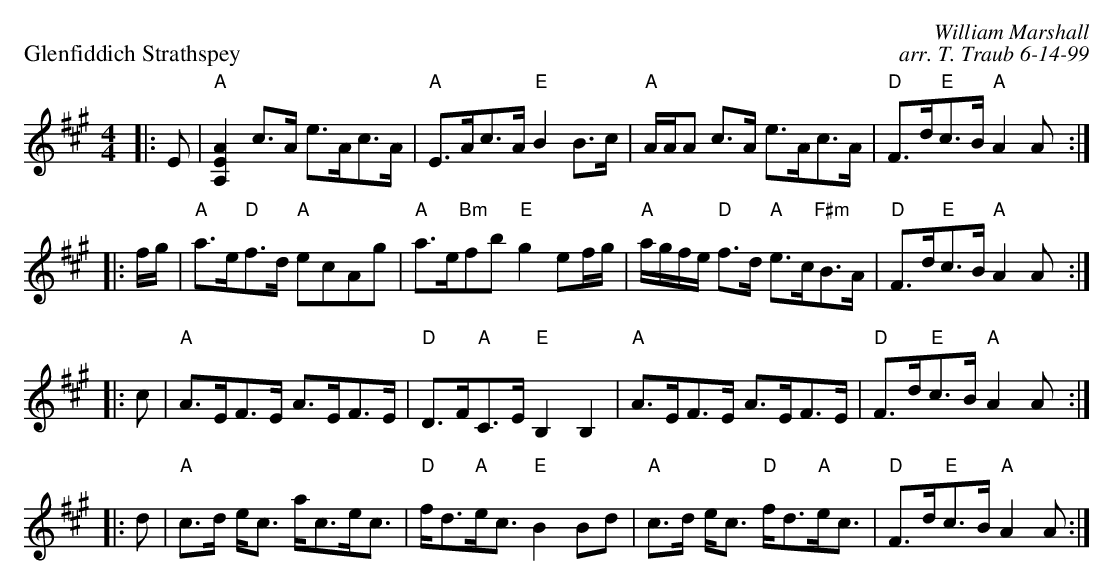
X:1
P: Glenfiddich Strathspey
C: William Marshall
C: arr. T. Traub 6-14-99
M: 4/4
K: A
L: 1/8
|: E|"A"[A,2E2A2] c>A e>Ac>A|"A"E>Ac>A "E"B2 B>c|"A"A/A/A c>A e>Ac>A|"D"F>d"E"c>B "A"A2 A :|
|: f/g/|"A"a>e"D"f>d "A"ecAg|"A"a>e"Bm"fb "E"g2 ef/g/|"A"a/g/f/e/ "D"f>d "A"e>c"F#m"B>A|"D"F>d"E"c>B "A"A2 A :|
|: c|"A"A>EF>E A>EF>E|"D"D>F"A"C>E "E"B,2 B,2|"A"A>EF>E A>EF>E|"D"F>d"E"c>B "A"A2 A :|
|: d|"A"c>d e<c a<ce<c|"D"f<d"A"e<c "E"B2 Bd|"A"c>d e<c "D"f<d"A"e<c|"D"F>d"E"c>B "A"A2 A :|
